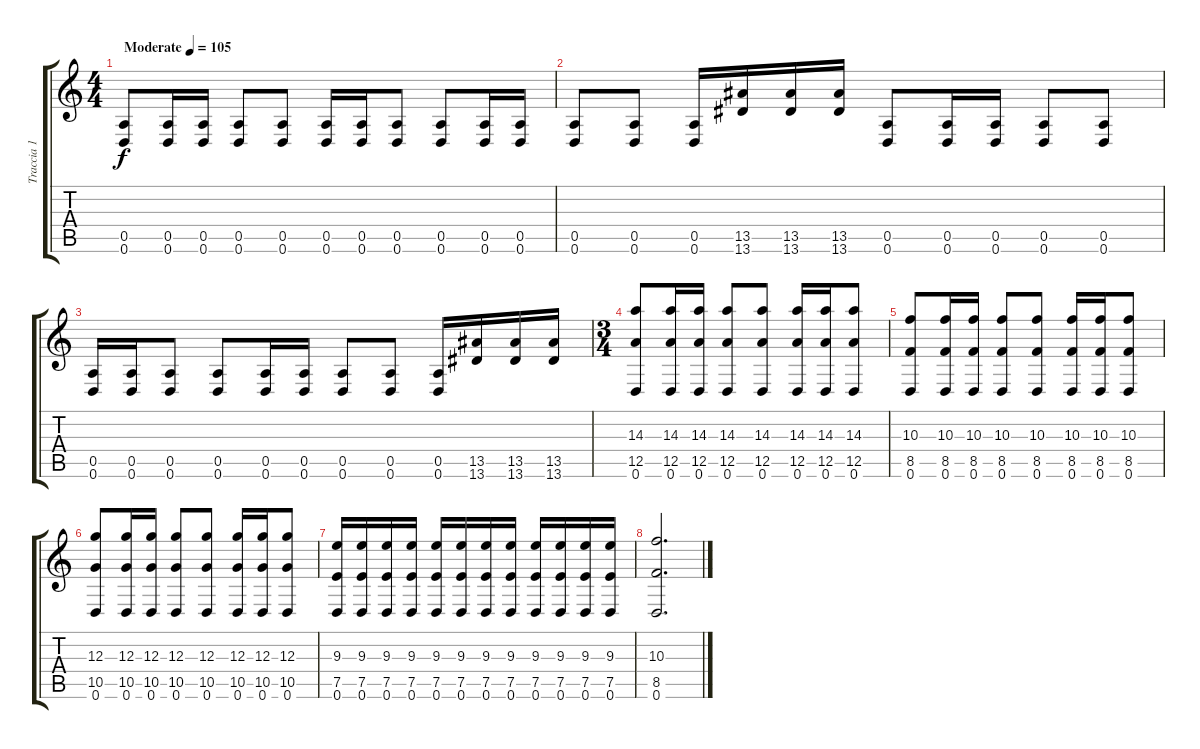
\track ("Traccia 1" "Traccia 1") {instrument distortionguitar}
\staff {score tabs}
\tuning (E4 B3 G3 D3 A2 D2) {hide}
\ts (4 4)
\tempo (105 "Moderate")
\clef g2
\ks c
(0.5 0.6).8{dy f instrument distortionguitar} (0.5 0.6).16 (0.5 0.6).16 (0.5 0.6).8 (0.5 0.6).8 (0.5 0.6).16 (0.5 0.6).16 (0.5 0.6).8 (0.5 0.6).8 (0.5 0.6).16 (0.5 0.6).16 |
(0.5 0.6).8 (0.5 0.6).8 (0.5 0.6).16 (13.5 13.6).16 (13.5 13.6).16 (13.5 13.6).16 (0.5 0.6).8 (0.5 0.6).16 (0.5 0.6).16 (0.5 0.6).8 (0.5 0.6).8 |
(0.5 0.6).16 (0.5 0.6).16 (0.5 0.6).8 (0.5 0.6).8 (0.5 0.6).16 (0.5 0.6).16 (0.5 0.6).8 (0.5 0.6).8 (0.5 0.6).16 (13.5 13.6).16 (13.5 13.6).16 (13.5 13.6).16 |
\ts (3 4)
(14.3 12.5 0.6).8{volume 10} (14.3 12.5 0.6).16 (14.3 12.5 0.6).16 (14.3 12.5 0.6).8 (14.3 12.5 0.6).8 (14.3 12.5 0.6).16 (14.3 12.5 0.6).16 (14.3 12.5 0.6).8 |
(10.3 8.5 0.6).8 (10.3 8.5 0.6).16 (10.3 8.5 0.6).16 (10.3 8.5 0.6).8 (10.3 8.5 0.6).8 (10.3 8.5 0.6).16 (10.3 8.5 0.6).16 (10.3 8.5 0.6).8 |
(12.3 10.5 0.6).8 (12.3 10.5 0.6).16 (12.3 10.5 0.6).16 (12.3 10.5 0.6).8 (12.3 10.5 0.6).8 (12.3 10.5 0.6).16 (12.3 10.5 0.6).16 (12.3 10.5 0.6).8 |
(9.3 7.5 0.6).16 (9.3 7.5 0.6).16 (9.3 7.5 0.6).16 (9.3 7.5 0.6).16 (9.3 7.5 0.6).16 (9.3 7.5 0.6).16 (9.3 7.5 0.6).16 (9.3 7.5 0.6).16 (9.3 7.5 0.6).16 (9.3 7.5 0.6).16 (9.3 7.5 0.6).16 (9.3 7.5 0.6).16 |
(10.3 8.5 0.6).2{d}
